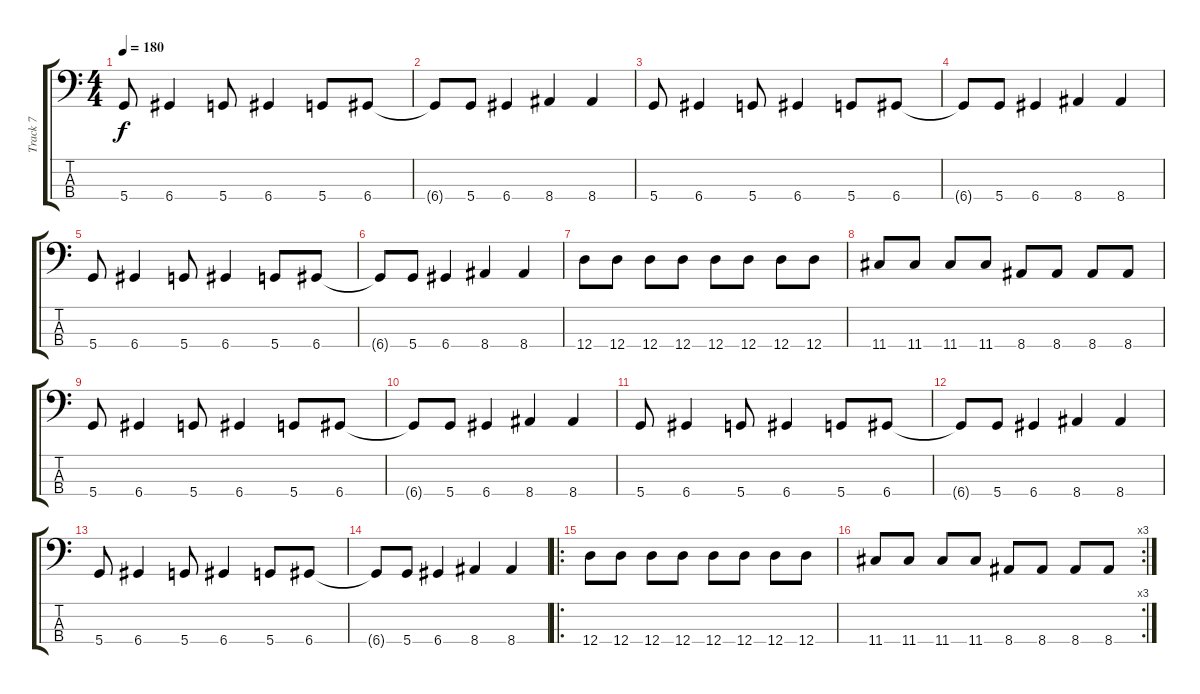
\track ("Track 7" "Track 7") {instrument electricbassfinger}
\staff {score tabs}
\tuning (G2 D2 A1 D1) {hide}
\ts (4 4)
\tempo 180
\clef f4
\ks c
5.4.8{dy f} 6.4.4 5.4.8 6.4.4 5.4.8 6.4.8 |
6.4{t}.8 5.4.8 6.4.4 8.4.4 8.4.4 |
5.4.8 6.4.4 5.4.8 6.4.4 5.4.8 6.4.8 |
6.4{t}.8 5.4.8 6.4.4 8.4.4 8.4.4 |
5.4.8 6.4.4 5.4.8 6.4.4 5.4.8 6.4.8 |
6.4{t}.8 5.4.8 6.4.4 8.4.4 8.4.4 |
12.4.8 12.4.8 12.4.8 12.4.8 12.4.8 12.4.8 12.4.8 12.4.8 |
11.4.8 11.4.8 11.4.8 11.4.8 8.4.8 8.4.8 8.4.8 8.4.8 |
5.4.8 6.4.4 5.4.8 6.4.4 5.4.8 6.4.8 |
6.4{t}.8 5.4.8 6.4.4 8.4.4 8.4.4 |
5.4.8 6.4.4 5.4.8 6.4.4 5.4.8 6.4.8 |
6.4{t}.8 5.4.8 6.4.4 8.4.4 8.4.4 |
5.4.8 6.4.4 5.4.8 6.4.4 5.4.8 6.4.8 |
6.4{t}.8 5.4.8 6.4.4 8.4.4 8.4.4 |
\ro
12.4.8 12.4.8 12.4.8 12.4.8 12.4.8 12.4.8 12.4.8 12.4.8 |
\rc 3
11.4.8 11.4.8 11.4.8 11.4.8 8.4.8 8.4.8 8.4.8 8.4.8
